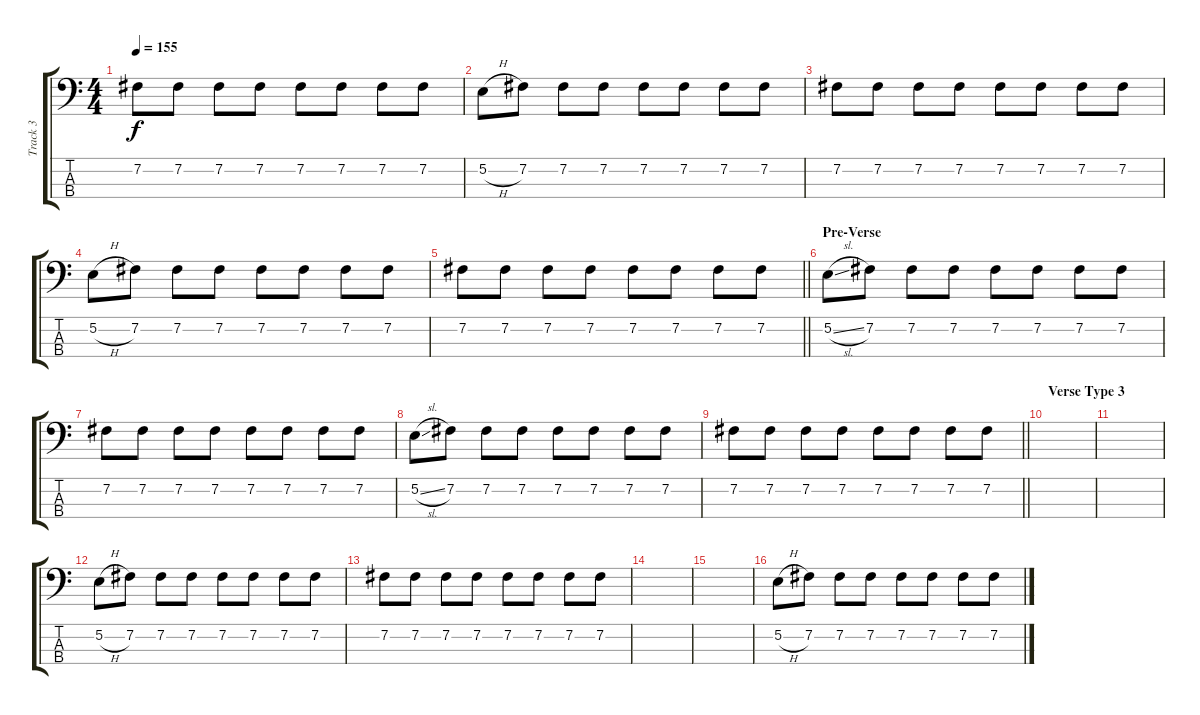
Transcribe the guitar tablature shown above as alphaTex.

\track ("Track 3" "Track 3") {instrument electricbassfinger}
\staff {score tabs}
\tuning (E2 B1 Gb1 Db1) {hide}
\ts (4 4)
\tempo 155
\clef f4
\ks c
7.2.8{dy f} 7.2.8 7.2.8 7.2.8 7.2.8 7.2.8 7.2.8 7.2.8 |
5.2{h}.8 7.2.8 7.2.8 7.2.8 7.2.8 7.2.8 7.2.8 7.2.8 |
7.2.8 7.2.8 7.2.8 7.2.8 7.2.8 7.2.8 7.2.8 7.2.8 |
5.2{h}.8 7.2.8 7.2.8 7.2.8 7.2.8 7.2.8 7.2.8 7.2.8 |
\barLineRight lightlight
7.2.8 7.2.8 7.2.8 7.2.8 7.2.8 7.2.8 7.2.8 7.2.8 |
\section ("" "Pre-Verse")
5.2{sl}.8 7.2.8 7.2.8 7.2.8 7.2.8 7.2.8 7.2.8 7.2.8 |
7.2.8 7.2.8 7.2.8 7.2.8 7.2.8 7.2.8 7.2.8 7.2.8 |
5.2{sl}.8 7.2.8 7.2.8 7.2.8 7.2.8 7.2.8 7.2.8 7.2.8 |
\barLineRight lightlight
7.2.8 7.2.8 7.2.8 7.2.8 7.2.8 7.2.8 7.2.8 7.2.8 |
\section ("" "Verse Type 3")
|
|
5.2{h}.8 7.2.8 7.2.8 7.2.8 7.2.8 7.2.8 7.2.8 7.2.8 |
7.2.8 7.2.8 7.2.8 7.2.8 7.2.8 7.2.8 7.2.8 7.2.8 |
|
|
5.2{h}.8 7.2.8 7.2.8 7.2.8 7.2.8 7.2.8 7.2.8 7.2.8
